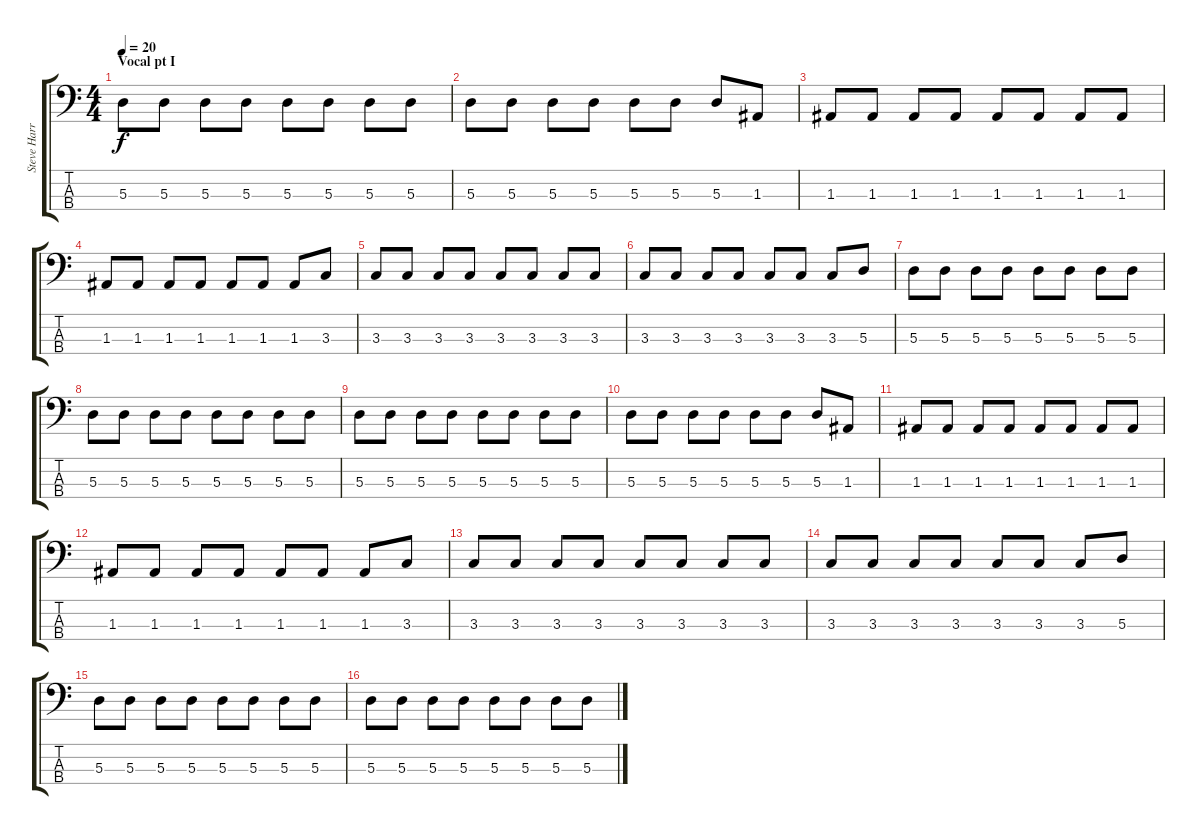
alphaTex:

\track ("Steve Harris" "Steve Harr") {instrument electricbasspick}
\staff {score tabs}
\tuning (G2 D2 A1 E1) {hide}
\ts (4 4)
\section ("" "Vocal pt I")
\tempo 20
\clef f4
\ks c
5.3.8{dy f} 5.3.8 5.3.8 5.3.8 5.3.8 5.3.8 5.3.8 5.3.8 |
5.3.8 5.3.8 5.3.8 5.3.8 5.3.8 5.3.8 5.3.8 1.3.8 |
1.3.8 1.3.8 1.3.8 1.3.8 1.3.8 1.3.8 1.3.8 1.3.8 |
1.3.8 1.3.8 1.3.8 1.3.8 1.3.8 1.3.8 1.3.8 3.3.8 |
3.3.8 3.3.8 3.3.8 3.3.8 3.3.8 3.3.8 3.3.8 3.3.8 |
3.3.8 3.3.8 3.3.8 3.3.8 3.3.8 3.3.8 3.3.8 5.3.8 |
5.3.8 5.3.8 5.3.8 5.3.8 5.3.8 5.3.8 5.3.8 5.3.8 |
5.3.8 5.3.8 5.3.8 5.3.8 5.3.8 5.3.8 5.3.8 5.3.8 |
5.3.8 5.3.8 5.3.8 5.3.8 5.3.8 5.3.8 5.3.8 5.3.8 |
5.3.8 5.3.8 5.3.8 5.3.8 5.3.8 5.3.8 5.3.8 1.3.8 |
1.3.8 1.3.8 1.3.8 1.3.8 1.3.8 1.3.8 1.3.8 1.3.8 |
1.3.8 1.3.8 1.3.8 1.3.8 1.3.8 1.3.8 1.3.8 3.3.8 |
3.3.8 3.3.8 3.3.8 3.3.8 3.3.8 3.3.8 3.3.8 3.3.8 |
3.3.8 3.3.8 3.3.8 3.3.8 3.3.8 3.3.8 3.3.8 5.3.8 |
5.3.8 5.3.8 5.3.8 5.3.8 5.3.8 5.3.8 5.3.8 5.3.8 |
5.3.8 5.3.8 5.3.8 5.3.8 5.3.8 5.3.8 5.3.8 5.3.8
